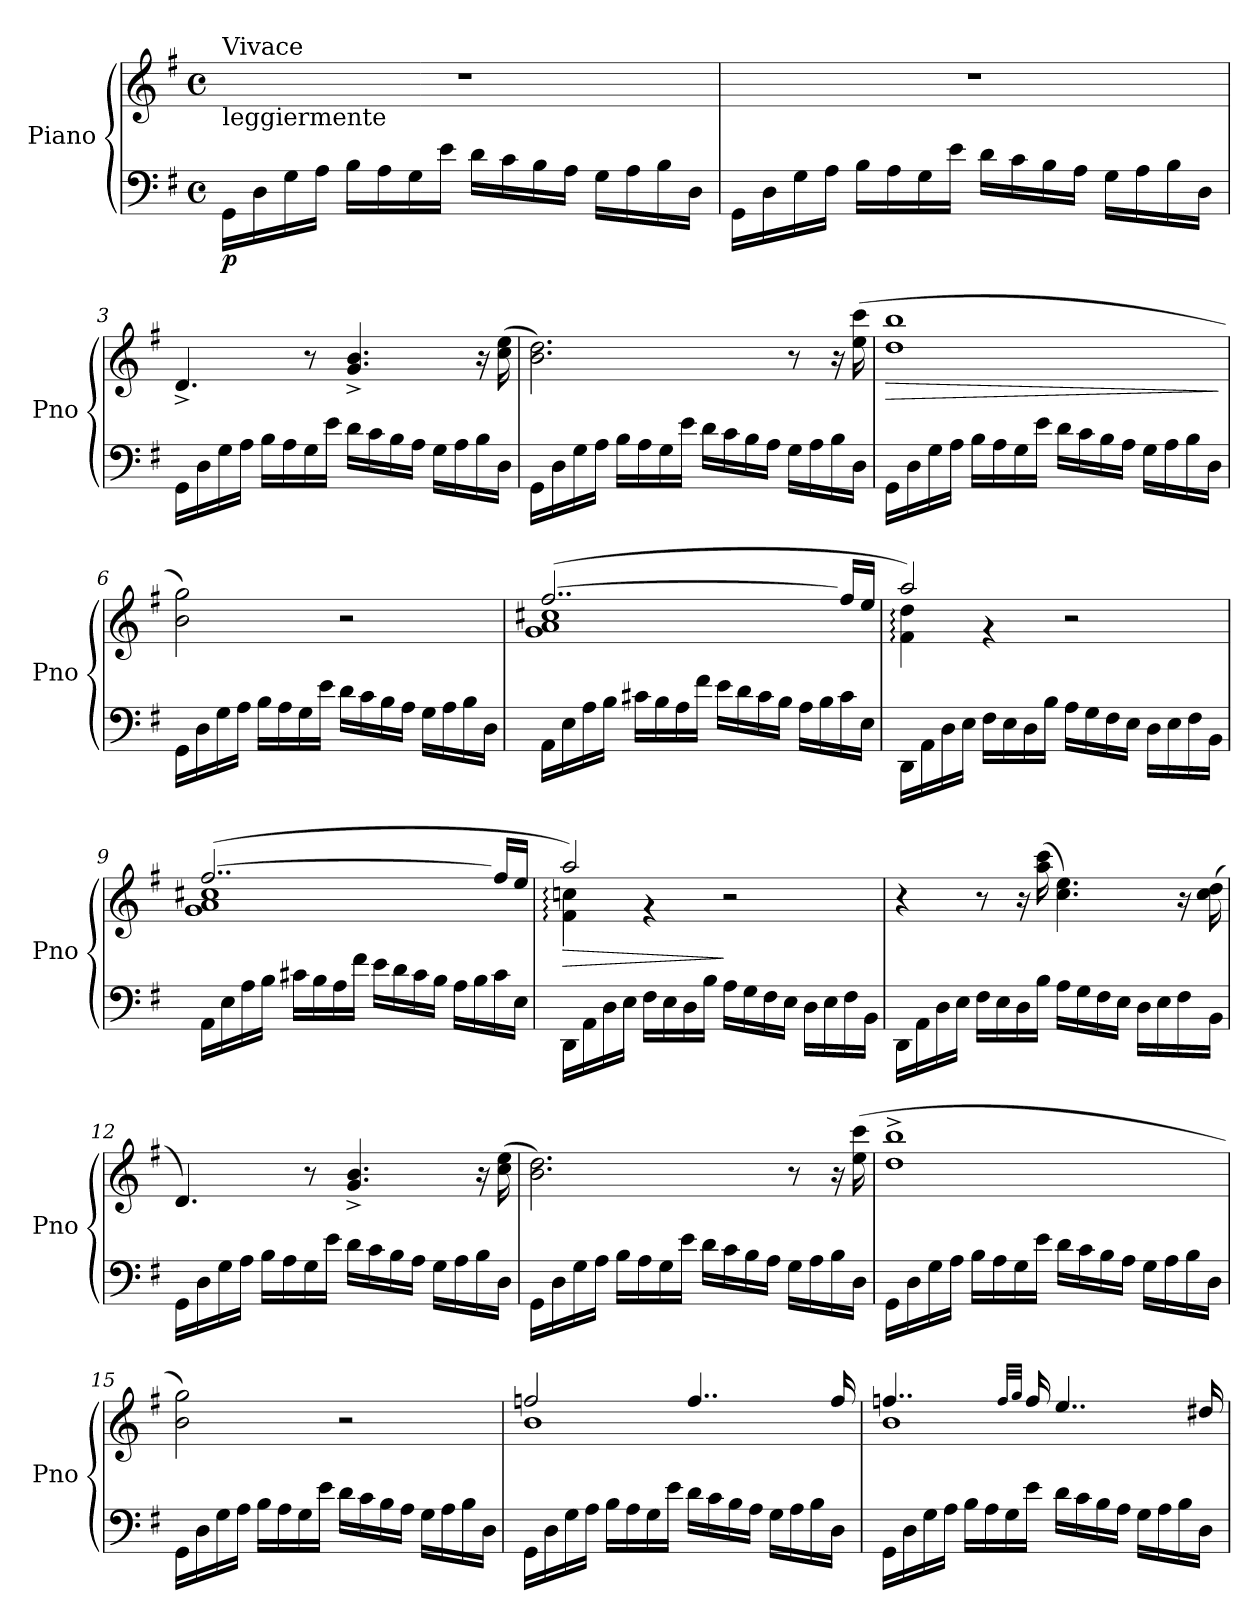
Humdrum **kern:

**kern	**kern	**dynam
*part1	*part1	*part1
*staff2	*staff1	*staff1/2
*I"Piano	*	*
*I'Pno	*	*
*clefF4	*clefG2	*
*k[f#]	*k[f#]	*
*G:	*G:	*
*M4/4	*M4/4	*
*met(c)	*met(c)	*
=1	=1	=1
!	!LO:TX:a:t=Vivace	!
!	!LO:TX:b:t=leggiermente	!
!	!	!LO:DY:b=2
16GG\LL	1r	p
16D\	.	.
16G\	.	.
16A\JJ	.	.
16B\LL	.	.
16A\	.	.
16G\	.	.
16e\JJ	.	.
16d\LL	.	.
16c\	.	.
16B\	.	.
16A\JJ	.	.
16G\LL	.	.
16A\	.	.
16B\	.	.
16D\JJ	.	.
=2	=2	=2
16GG\LL	1r	.
16D\	.	.
16G\	.	.
16A\JJ	.	.
16B\LL	.	.
16A\	.	.
16G\	.	.
16e\JJ	.	.
16d\LL	.	.
16c\	.	.
16B\	.	.
16A\JJ	.	.
16G\LL	.	.
16A\	.	.
16B\	.	.
16D\JJ	.	.
=3	=3	=3
16GG\LL	4.d^/	.
16D\	.	.
16G\	.	.
16A\JJ	.	.
16B\LL	.	.
16A\	.	.
16G\	8r	.
16e\JJ	.	.
16d\LL	4.g/^ 4.b/^	.
16c\	.	.
16B\	.	.
16A\JJ	.	.
16G\LL	.	.
16A\	.	.
16B\	16r	.
16D\JJ	(16cc\ 16ee\	.
!!LO:LB:g=z
=4	=4	=4
16GG\LL	2.b\ 2.dd\)	.
16D\	.	.
16G\	.	.
16A\JJ	.	.
16B\LL	.	.
16A\	.	.
16G\	.	.
16e\JJ	.	.
16d\LL	.	.
16c\	.	.
16B\	.	.
16A\JJ	.	.
16G\LL	8r	.
16A\	.	.
16B\	16r	.
16D\JJ	(16ee\ 16ccc\	.
=5	=5	=5
!	!	!LO:HP:b
16GG\LL	1dd 1bb	>
16D\	.	.
16G\	.	.
16A\JJ	.	.
16B\LL	.	.
16A\	.	.
16G\	.	.
16e\JJ	.	.
16d\LL	.	.
16c\	.	.
16B\	.	.
16A\JJ	.	.
16G\LL	.	.
16A\	.	.
16B\	.	.
16D\JJ	.	.
.	.	]
=6	=6	=6
16GG\LL	2b\ 2gg\)	.
16D\	.	.
16G\	.	.
16A\JJ	.	.
16B\LL	.	.
16A\	.	.
16G\	.	.
16e\JJ	.	.
16d\LL	2r	.
16c\	.	.
16B\	.	.
16A\JJ	.	.
16G\LL	.	.
16A\	.	.
16B\	.	.
16D\JJ	.	.
!!LO:LB:g=z
=7	=7	=7
*	*^	*
16AA\LL	([2..ff#/	1g 1a 1cc#X	.
16E\	.	.	.
16A\	.	.	.
16B\JJ	.	.	.
16c#X\LL	.	.	.
16B\	.	.	.
16A\	.	.	.
16f#\JJ	.	.	.
16e\LL	.	.	.
16d\	.	.	.
16c#\	.	.	.
16B\JJ	.	.	.
16A\LL	.	.	.
16B\	.	.	.
16c#\	16ff#/LL]	.	.
16E\JJ	16ee/JJ	.	.
=8	=8	=8	=8
16DD\LL	2aa/)	4f#\: 4dd\:	.
16AA\	.	.	.
16D\	.	.	.
16E\JJ	.	.	.
16F#\LL	.	4r	.
16E\	.	.	.
16D\	.	.	.
16B\JJ	.	.	.
16A\LL	2r	2ryy	.
16G\	.	.	.
16F#\	.	.	.
16E\JJ	.	.	.
16D\LL	.	.	.
16E\	.	.	.
16F#\	.	.	.
16BB\JJ	.	.	.
=9	=9	=9	=9
16AA\LL	([2..ff#/	1g 1a 1cc#X	.
16E\	.	.	.
16A\	.	.	.
16B\JJ	.	.	.
16c#X\LL	.	.	.
16B\	.	.	.
16A\	.	.	.
16f#\JJ	.	.	.
16e\LL	.	.	.
16d\	.	.	.
16c#\	.	.	.
16B\JJ	.	.	.
16A\LL	.	.	.
16B\	.	.	.
16c#\	16ff#/LL]	.	.
16E\JJ	16ee/JJ	.	.
!!LO:LB:g=z	!!
=10	=10	=10	=10
!	!	!	!LO:HP:b
16DD\LL	2aa/)	4f#\: 4ccn\:	>
16AA\	.	.	.
16D\	.	.	.
16E\JJ	.	.	.
16F#\LL	.	4r	.
16E\	.	.	.
16D\	.	.	.
16B\JJ	.	.	.
16A\LL	2r	2ryy	]
16G\	.	.	.
16F#\	.	.	.
16E\JJ	.	.	.
16D\LL	.	.	.
16E\	.	.	.
16F#\	.	.	.
16BB\JJ	.	.	.
*	*v	*v	*
=11	=11	=11
16DD\LL	4r	.
16AA\	.	.
16D\	.	.
16E\JJ	.	.
16F#\LL	8r	.
16E\	.	.
16D\	16r	.
16B\JJ	(16aa\ 16ccc\	.
16A\LL	4.cc\ 4.ee\)	.
16G\	.	.
16F#\	.	.
16E\JJ	.	.
16D\LL	.	.
16E\	.	.
16F#\	16r	.
16BB\JJ	(16cc\ 16dd\	.
=12	=12	=12
16GG\LL	4.d/)	.
16D\	.	.
16G\	.	.
16A\JJ	.	.
16B\LL	.	.
16A\	.	.
16G\	8r	.
16e\JJ	.	.
16d\LL	4.g/^ 4.b/^	.
16c\	.	.
16B\	.	.
16A\JJ	.	.
16G\LL	.	.
16A\	.	.
16B\	16r	.
16D\JJ	(16cc\ 16ee\	.
!!LO:LB:g=z
=13	=13	=13
16GG\LL	2.b\ 2.dd\)	.
16D\	.	.
16G\	.	.
16A\JJ	.	.
16B\LL	.	.
16A\	.	.
16G\	.	.
16e\JJ	.	.
16d\LL	.	.
16c\	.	.
16B\	.	.
16A\JJ	.	.
16G\LL	8r	.
16A\	.	.
16B\	16r	.
16D\JJ	(16ee\ 16ccc\	.
=14	=14	=14
16GG\LL	1dd^ 1bb^	.
16D\	.	.
16G\	.	.
16A\JJ	.	.
16B\LL	.	.
16A\	.	.
16G\	.	.
16e\JJ	.	.
16d\LL	.	.
16c\	.	.
16B\	.	.
16A\JJ	.	.
16G\LL	.	.
16A\	.	.
16B\	.	.
16D\JJ	.	.
=15	=15	=15
16GG\LL	2b\ 2gg\)	.
16D\	.	.
16G\	.	.
16A\JJ	.	.
16B\LL	.	.
16A\	.	.
16G\	.	.
16e\JJ	.	.
16d\LL	2r	.
16c\	.	.
16B\	.	.
16A\JJ	.	.
16G\LL	.	.
16A\	.	.
16B\	.	.
16D\JJ	.	.
!!LO:PB:g=z
=16	=16	=16
*	*^	*
16GG\LL	2ffn/	1b	.
16D\	.	.	.
16G\	.	.	.
16A\JJ	.	.	.
16B\LL	.	.	.
16A\	.	.	.
16G\	.	.	.
16e\JJ	.	.	.
16d\LL	4..ff/	.	.
16c\	.	.	.
16B\	.	.	.
16A\JJ	.	.	.
16G\LL	.	.	.
16A\	.	.	.
16B\	.	.	.
16D\JJ	16ff/	.	.
=17	=17	=17	=17
16GG\LL	4..ffn/	1b	.
16D\	.	.	.
16G\	.	.	.
16A\JJ	.	.	.
16B\LL	.	.	.
16A\	.	.	.
16G\	.	.	.
.	32qff/LLL	.	.
.	32qgg/JJJ	.	.
16e\JJ	16ff/	.	.
16d\LL	4..ee/	.	.
16c\	.	.	.
16B\	.	.	.
16A\JJ	.	.	.
16G\LL	.	.	.
16A\	.	.	.
16B\	.	.	.
16D\JJ	16dd#X/	.	.
*	*v	*v	*
=	=	=
*-	*-	*-
